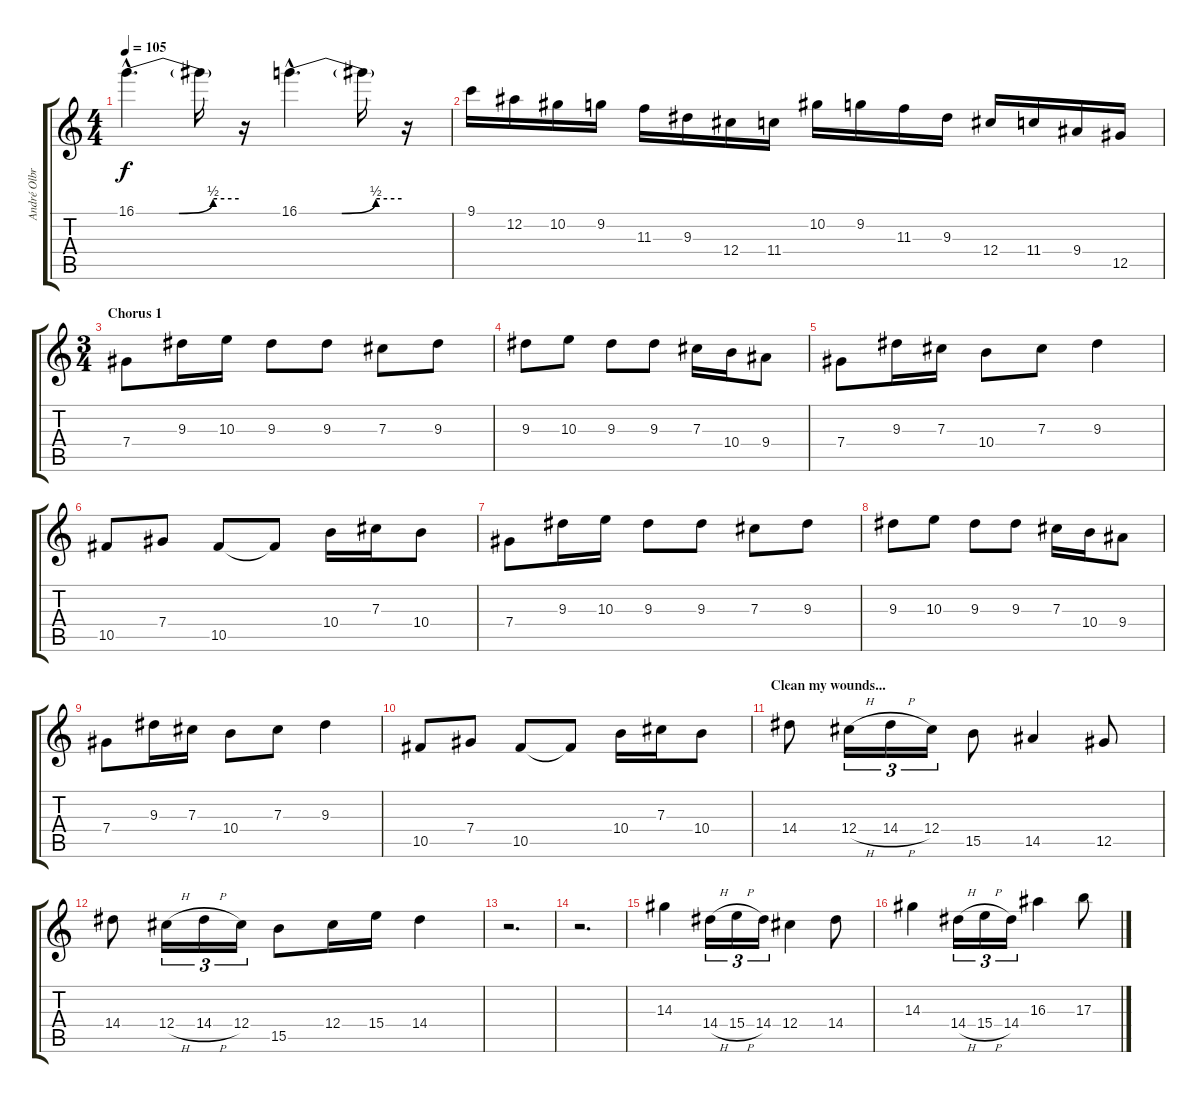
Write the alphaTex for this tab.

\track ("André Olbrich" "André Olbr") {instrument distortionguitar}
\staff {score tabs}
\tuning (Eb4 Bb3 Gb3 Db3 Ab2 Eb2) {hide}
\ts (4 4)
\tempo 105
\clef g2
\ks c
16.1{be (custom 0 0 25 0 45 2 60 2) hac}.4{d dy f} 16.1{t}.16 r.16 16.1{be (custom 0 0 25 0 45 2 60 2) hac}.4{d} 16.1{t}.16 r.16 |
9.1.16 12.2.16 10.2.16 9.2.16 11.3.16 9.3.16 12.4.16 11.4.16 10.2.16 9.2.16 11.3.16 9.3.16 12.4.16 11.4.16 9.4.16 12.5.16 |
\ts (3 4)
\section ("" "Chorus 1")
7.4.8 9.3.16 10.3.16 9.3.8 9.3.8 7.3.8 9.3.8 |
9.3.8 10.3.8 9.3.8 9.3.8 7.3.16 10.4.16 9.4.8 |
7.4.8 9.3.16 7.3.16 10.4.8 7.3.8 9.3.4 |
10.5.8 7.4.8 10.5.8 10.5{t}.8 10.4.16 7.3.16 10.4.8 |
7.4.8 9.3.16 10.3.16 9.3.8 9.3.8 7.3.8 9.3.8 |
9.3.8 10.3.8 9.3.8 9.3.8 7.3.16 10.4.16 9.4.8 |
7.4.8 9.3.16 7.3.16 10.4.8 7.3.8 9.3.4 |
10.5.8 7.4.8 10.5.8 10.5{t}.8 10.4.16 7.3.16 10.4.8 |
\section ("" "Clean my wounds...")
14.4.8 12.4{h}.16{tu (3 2)} 14.4{h}.16{tu (3 2)} 12.4.16{tu (3 2)} 15.5.8 14.5.4 12.5.8 |
14.4.8 12.4{h}.16{tu (3 2)} 14.4{h}.16{tu (3 2)} 12.4.16{tu (3 2)} 15.5.8 12.4.16 15.4.16 14.4.4 |
r.2{d} |
r.2{d} |
14.3.4 14.4{h}.16{tu (3 2)} 15.4{h}.16{tu (3 2)} 14.4.16{tu (3 2)} 12.4.4 14.4.8 |
14.3.4 14.4{h}.16{tu (3 2)} 15.4{h}.16{tu (3 2)} 14.4.16{tu (3 2)} 16.3.4 17.3.8
